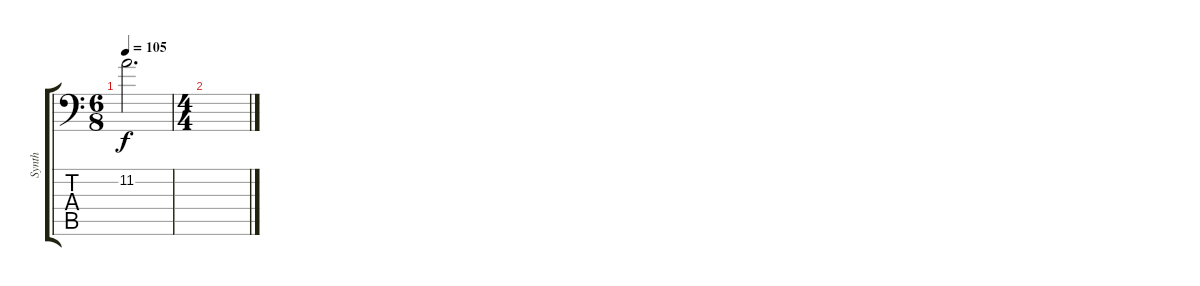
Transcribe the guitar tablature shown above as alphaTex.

\track ("Synth" "Synth") {instrument acousticgrandpiano}
\staff {score tabs}
\tuning (Eb4 Bb3 Gb3 Db3 Ab2 Db1) {hide}
\ts (6 8)
\tempo 105
\clef f4
\ks c
11.2.2{d dy f} |
\ts (4 4)
